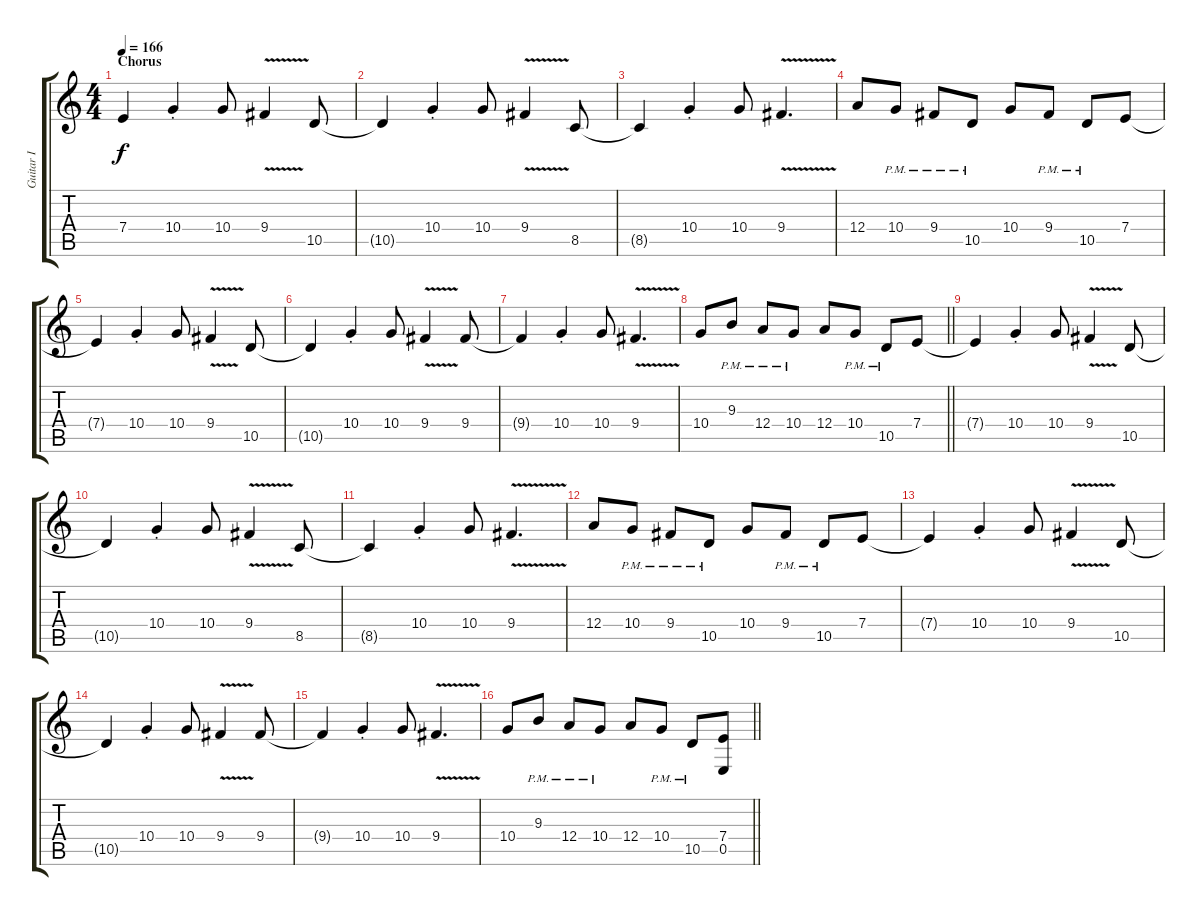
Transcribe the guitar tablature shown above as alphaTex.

\track ("Guitar I" "Guitar I") {instrument distortionguitar}
\staff {score tabs}
\tuning (B3 Gb3 D3 A2 E2 B1) {hide}
\ts (4 4)
\section ("" "Chorus")
\tempo 166
\clef g2
\ks c
7.4.4{dy f} 10.4{st}.4 10.4.8 9.4{v}.4 10.5.8 |
10.5{t}.4 10.4{st}.4 10.4.8 9.4{v}.4 8.5.8 |
8.5{t}.4 10.4{st}.4 10.4.8 9.4{v}.4{d} |
12.4.8 10.4{pm}.8 9.4{pm}.8 10.5{pm}.8 10.4.8 9.4{pm}.8 10.5{pm}.8 7.4.8 |
7.4{t}.4 10.4{st}.4 10.4.8 9.4{v}.4 10.5.8 |
10.5{t}.4 10.4{st}.4 10.4.8 9.4{v}.4 9.4.8 |
9.4{t}.4 10.4{st}.4 10.4.8 9.4{v}.4{d} |
\barLineRight lightlight
10.4.8 9.3{pm}.8 12.4{pm}.8 10.4{pm}.8 12.4.8 10.4{pm}.8 10.5{pm}.8 7.4.8 |
\section ("" "")
7.4{t}.4 10.4{st}.4 10.4.8 9.4{v}.4 10.5.8 |
10.5{t}.4 10.4{st}.4 10.4.8 9.4{v}.4 8.5.8 |
8.5{t}.4 10.4{st}.4 10.4.8 9.4{v}.4{d} |
12.4.8 10.4{pm}.8 9.4{pm}.8 10.5{pm}.8 10.4.8 9.4{pm}.8 10.5{pm}.8 7.4.8 |
7.4{t}.4 10.4{st}.4 10.4.8 9.4{v}.4 10.5.8 |
10.5{t}.4 10.4{st}.4 10.4.8 9.4{v}.4 9.4.8 |
9.4{t}.4 10.4{st}.4 10.4.8 9.4{v}.4{d} |
\barLineRight lightlight
10.4.8 9.3{pm}.8 12.4{pm}.8 10.4{pm}.8 12.4.8 10.4{pm}.8 10.5{pm}.8 (7.4 0.5).8
